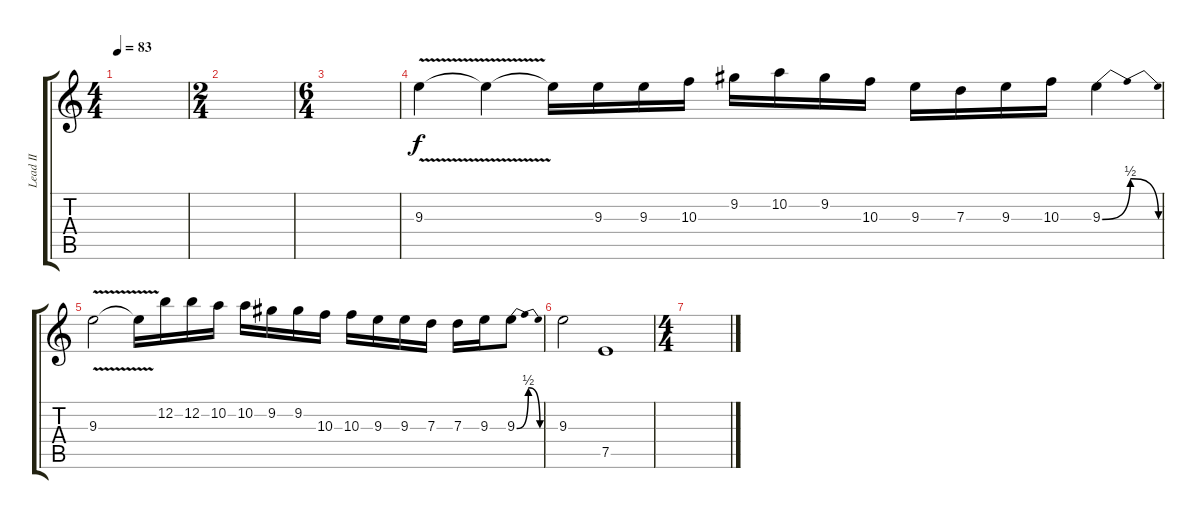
\track ("Lead II" "Lead II") {instrument overdrivenguitar}
\staff {score tabs}
\tuning (E4 B3 G3 D3 A2 E2) {hide}
\ts (4 4)
\tempo 83
\clef g2
\ks c
|
\ts (2 4)
|
\ts (6 4)
|
9.3{v}.4 9.3{t}.4 9.3{t}.16 9.3.16 9.3.16 10.3.16 9.2.16 10.2.16 9.2.16 10.3.16 9.3.16 7.3.16 9.3.16 10.3.16 9.3{be (bendrelease 0 0 10 2 20 2 60 0)}.4 |
9.3{v}.2 9.3{t}.16 12.2.16 12.2.16 10.2.16 10.2.16 9.2.16 9.2.16 10.3.16 10.3.16 9.3.16 9.3.16 7.3.16 7.3.16 9.3.16 9.3{be (bendrelease 0 0 10 2 20 2 60 0)}.8 |
9.3.2 7.5.1 |
\ts (4 4)
